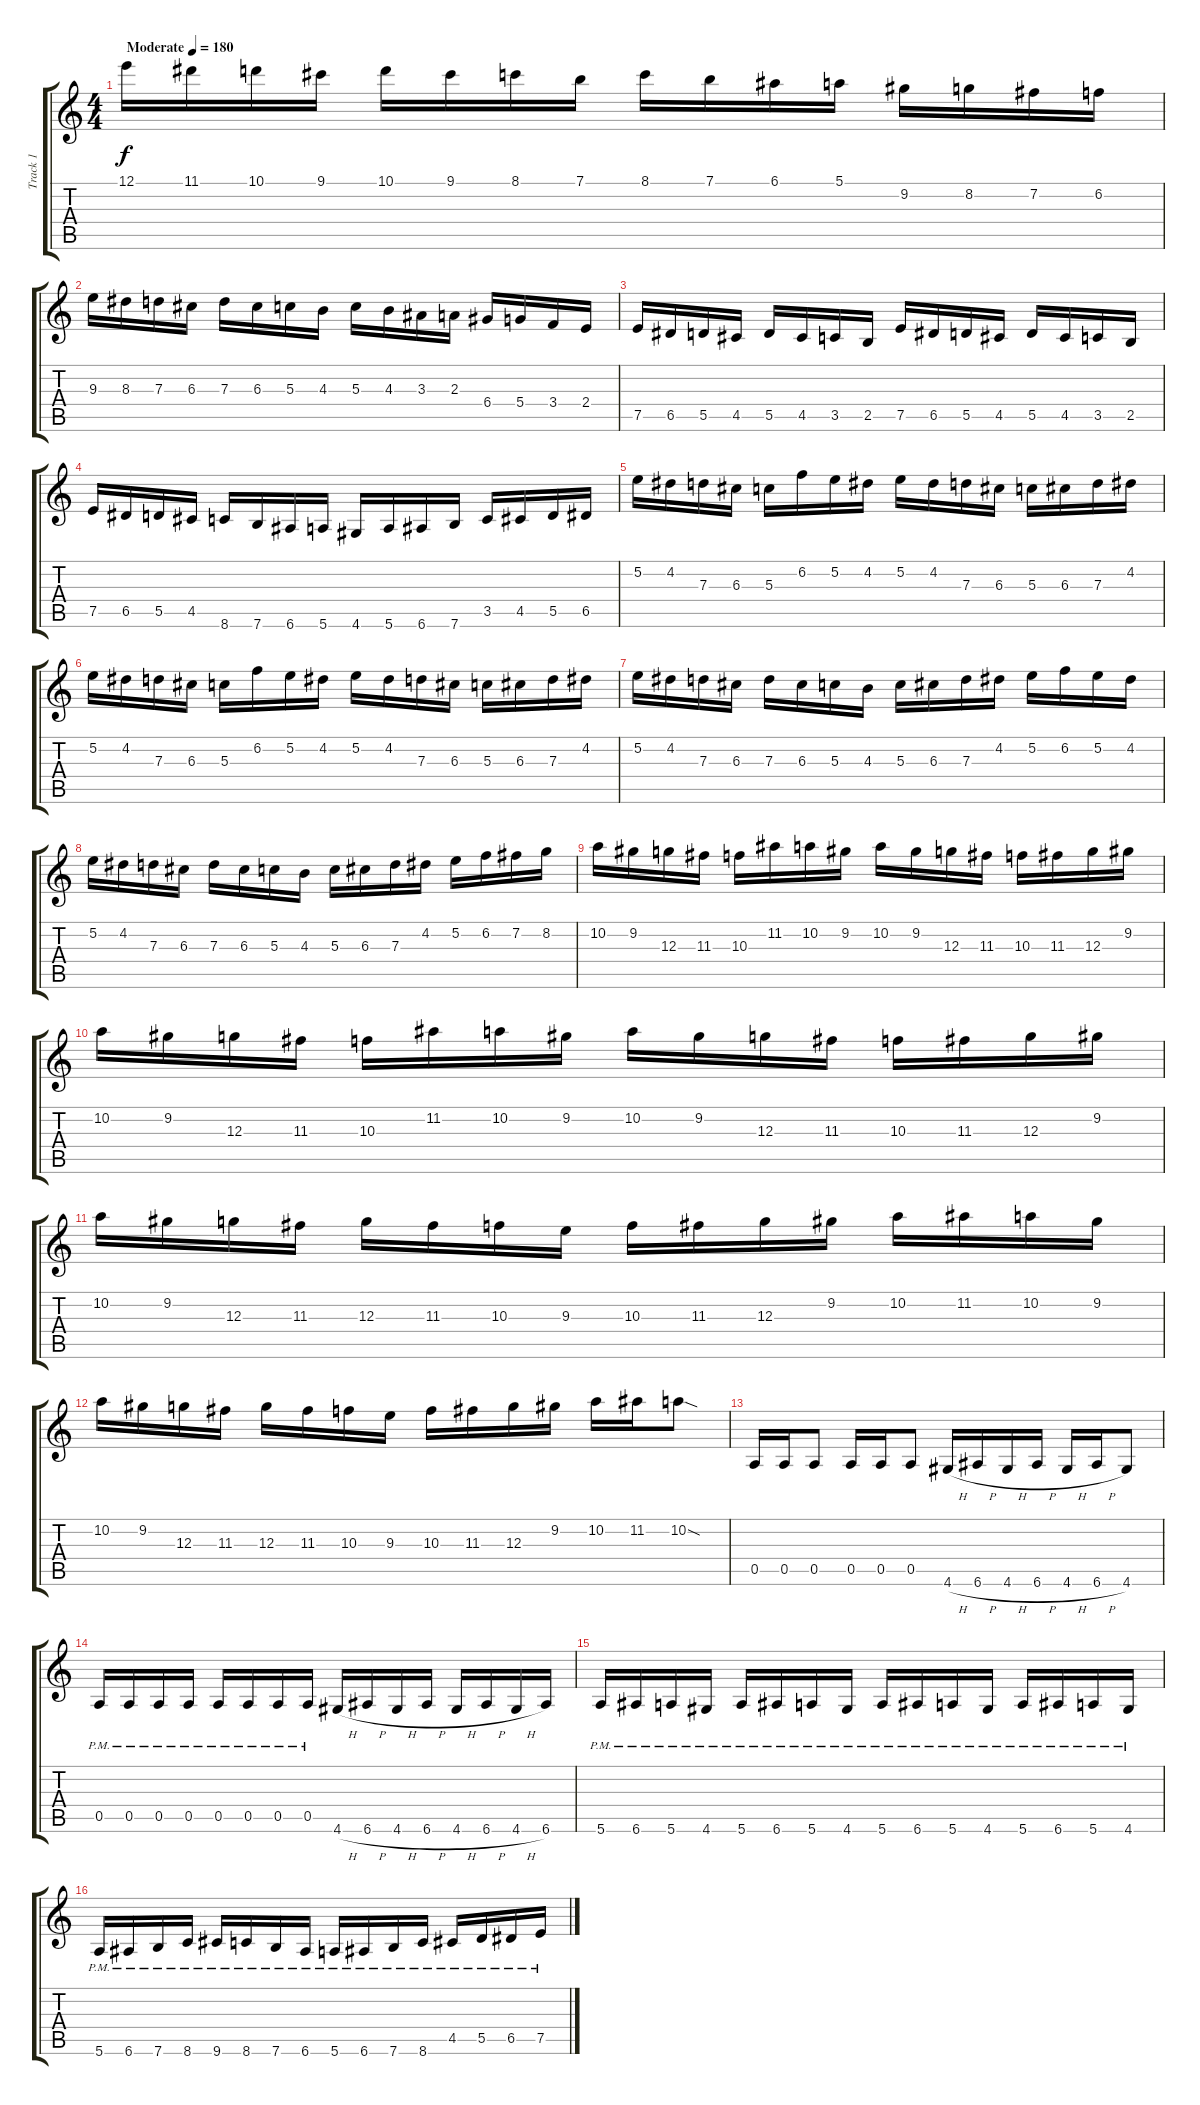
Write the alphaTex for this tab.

\track ("Track 1" "Track 1") {instrument distortionguitar}
\staff {score tabs}
\tuning (E4 B3 G3 D3 A2 E2) {hide}
\ts (4 4)
\tempo (180 "Moderate")
\clef g2
\ks c
12.1.16{dy f instrument distortionguitar} 11.1.16 10.1.16 9.1.16 10.1.16 9.1.16 8.1.16 7.1.16 8.1.16 7.1.16 6.1.16 5.1.16 9.2.16 8.2.16 7.2.16 6.2.16 |
9.3.16 8.3.16 7.3.16 6.3.16 7.3.16 6.3.16 5.3.16 4.3.16 5.3.16 4.3.16 3.3.16 2.3.16 6.4.16 5.4.16 3.4.16 2.4.16 |
7.5.16 6.5.16 5.5.16 4.5.16 5.5.16 4.5.16 3.5.16 2.5.16 7.5.16 6.5.16 5.5.16 4.5.16 5.5.16 4.5.16 3.5.16 2.5.16 |
7.5.16 6.5.16 5.5.16 4.5.16 8.6.16 7.6.16 6.6.16 5.6.16 4.6.16 5.6.16 6.6.16 7.6.16 3.5.16 4.5.16 5.5.16 6.5.16 |
5.2.16 4.2.16 7.3.16 6.3.16 5.3.16 6.2.16 5.2.16 4.2.16 5.2.16 4.2.16 7.3.16 6.3.16 5.3.16 6.3.16 7.3.16 4.2.16 |
5.2.16 4.2.16 7.3.16 6.3.16 5.3.16 6.2.16 5.2.16 4.2.16 5.2.16 4.2.16 7.3.16 6.3.16 5.3.16 6.3.16 7.3.16 4.2.16 |
5.2.16 4.2.16 7.3.16 6.3.16 7.3.16 6.3.16 5.3.16 4.3.16 5.3.16 6.3.16 7.3.16 4.2.16 5.2.16 6.2.16 5.2.16 4.2.16 |
5.2.16 4.2.16 7.3.16 6.3.16 7.3.16 6.3.16 5.3.16 4.3.16 5.3.16 6.3.16 7.3.16 4.2.16 5.2.16 6.2.16 7.2.16 8.2.16 |
10.2.16 9.2.16 12.3.16 11.3.16 10.3.16 11.2.16 10.2.16 9.2.16 10.2.16 9.2.16 12.3.16 11.3.16 10.3.16 11.3.16 12.3.16 9.2.16 |
10.2.16 9.2.16 12.3.16 11.3.16 10.3.16 11.2.16 10.2.16 9.2.16 10.2.16 9.2.16 12.3.16 11.3.16 10.3.16 11.3.16 12.3.16 9.2.16 |
10.2.16 9.2.16 12.3.16 11.3.16 12.3.16 11.3.16 10.3.16 9.3.16 10.3.16 11.3.16 12.3.16 9.2.16 10.2.16 11.2.16 10.2.16 9.2.16 |
10.2.16 9.2.16 12.3.16 11.3.16 12.3.16 11.3.16 10.3.16 9.3.16 10.3.16 11.3.16 12.3.16 9.2.16 10.2.16 11.2.16 10.2{sod}.8 |
0.5.16 0.5.16 0.5.8 0.5.16 0.5.16 0.5.8 4.6{h}.16 6.6{h}.16 4.6{h}.16 6.6{h}.16 4.6{h}.16 6.6{h}.16 4.6.8 |
0.5{pm}.16 0.5{pm}.16 0.5{pm}.16 0.5{pm}.16 0.5{pm}.16 0.5{pm}.16 0.5{pm}.16 0.5{pm}.16 4.6{h}.16 6.6{h}.16 4.6{h}.16 6.6{h}.16 4.6{h}.16 6.6{h}.16 4.6{h}.16 6.6.16 |
5.6{pm}.16 6.6{pm}.16 5.6{pm}.16 4.6{pm}.16 5.6{pm}.16 6.6{pm}.16 5.6{pm}.16 4.6{pm}.16 5.6{pm}.16 6.6{pm}.16 5.6{pm}.16 4.6{pm}.16 5.6{pm}.16 6.6{pm}.16 5.6{pm}.16 4.6{pm}.16 |
5.6{pm}.16 6.6{pm}.16 7.6{pm}.16 8.6{pm}.16 9.6{pm}.16 8.6{pm}.16 7.6{pm}.16 6.6{pm}.16 5.6{pm}.16 6.6{pm}.16 7.6{pm}.16 8.6{pm}.16 4.5{pm}.16 5.5{pm}.16 6.5{pm}.16 7.5{pm}.16
